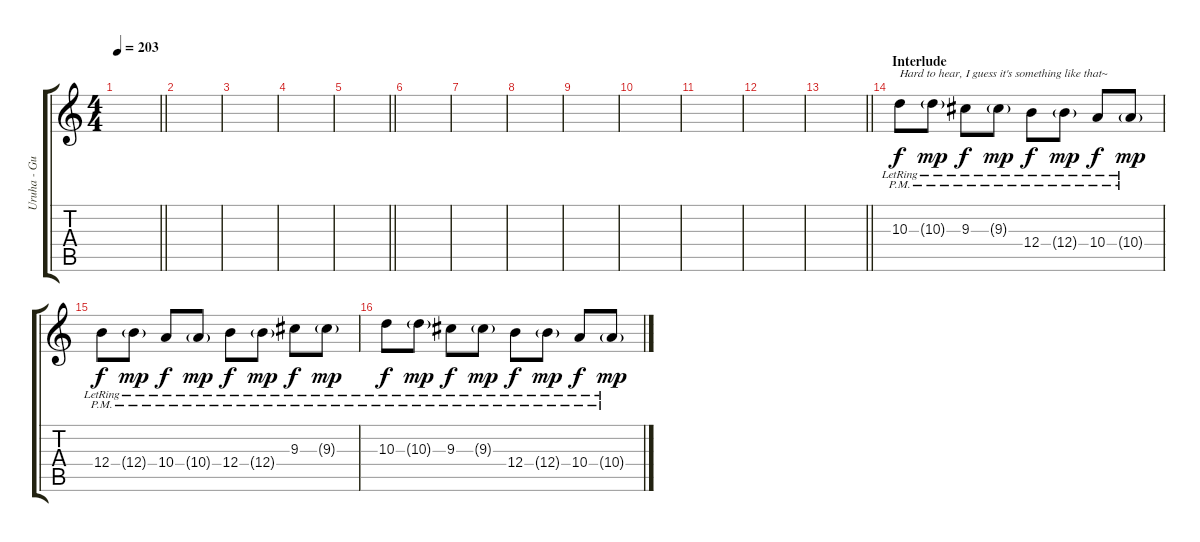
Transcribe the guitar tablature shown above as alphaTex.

\track ("Uruha - Guitar 3" "Uruha - Gu") {instrument electricguitarmuted}
\staff {score tabs}
\tuning (Db4 Ab3 E3 B2 Gb2 B1) {hide}
\ts (4 4)
\tempo 203
\clef g2
\barLineRight lightlight
\ks c
|
\section ("" "")
|
|
|
\barLineRight lightlight
|
|
|
|
|
|
|
|
\barLineRight lightlight
|
\section ("" "Interlude")
10.3{pm lr}.8{txt "Hard to hear, I guess it's something like that~"} 10.3{g pm lr}.8{dy mp} 9.3{pm lr}.8{dy f} 9.3{g pm lr}.8{dy mp} 12.4{pm lr}.8{dy f} 12.4{g pm lr}.8{dy mp} 10.4{pm lr}.8{dy f} 10.4{g pm lr}.8{dy mp} |
12.4{pm lr}.8{dy f} 12.4{g pm lr}.8{dy mp} 10.4{pm lr}.8{dy f} 10.4{g pm lr}.8{dy mp} 12.4{pm lr}.8{dy f} 12.4{g pm lr}.8{dy mp} 9.3{pm lr}.8{dy f} 9.3{g pm lr}.8{dy mp} |
10.3{pm lr}.8{dy f} 10.3{g pm lr}.8{dy mp} 9.3{pm lr}.8{dy f} 9.3{g pm lr}.8{dy mp} 12.4{pm lr}.8{dy f} 12.4{g pm lr}.8{dy mp} 10.4{pm lr}.8{dy f} 10.4{g pm lr}.8{dy mp}
